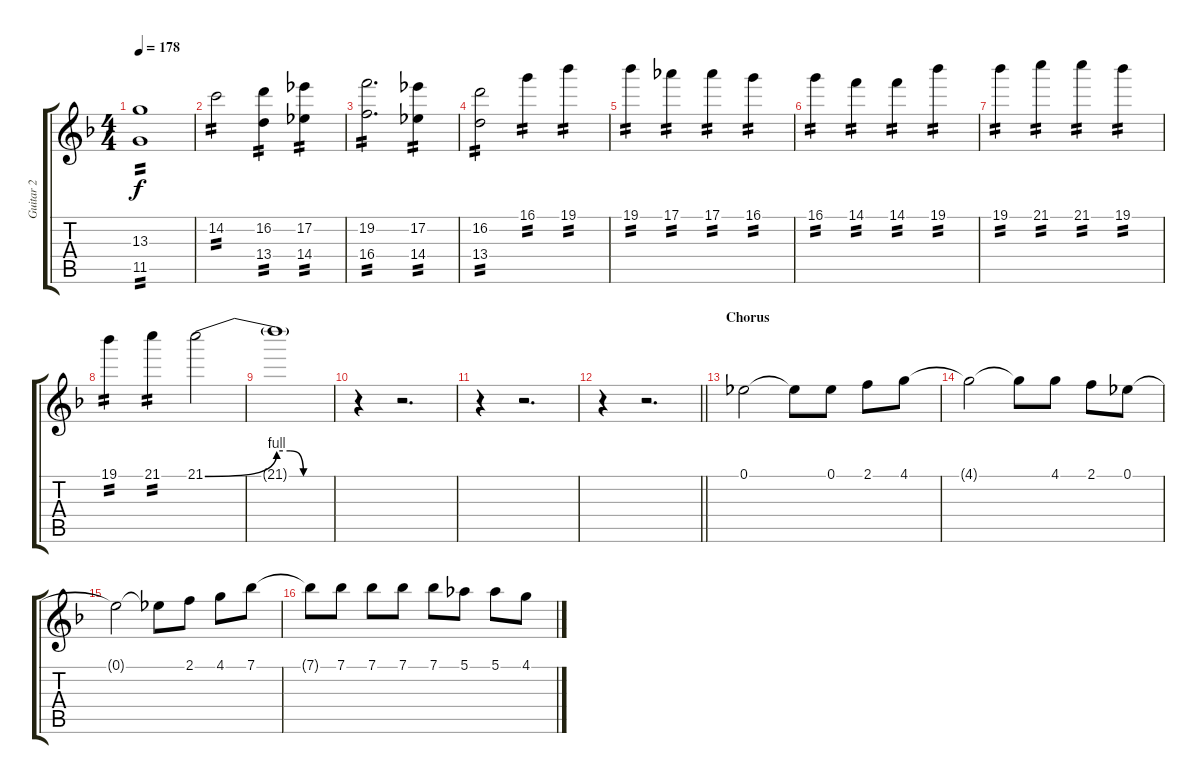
\track ("Guitar 2" "Guitar 2") {instrument distortionguitar}
\staff {score tabs}
\tuning (Eb4 Bb3 Gb3 Db3 Ab2 Eb2) {hide}
\ts (4 4)
\tempo 178
\clef g2
\ks f
(13.3 11.5).1{tp 2 dy f} |
14.2.2{tp 2} (16.2 13.4).4{tp 2} (17.2 14.4).4{tp 2} |
(19.2 16.4).2{d tp 2} (17.2 14.4).4{tp 2} |
(16.2 13.4).2{tp 2} 16.1.4{tp 2} 19.1.4{tp 2} |
19.1.4{tp 2} 17.1.4{tp 2} 17.1.4{tp 2} 16.1.4{tp 2} |
16.1.4{tp 2} 14.1.4{tp 2} 14.1.4{tp 2} 19.1.4{tp 2} |
19.1.4{tp 2} 21.1.4{tp 2} 21.1.4{tp 2} 19.1.4{tp 2} |
19.1.4{tp 2} 21.1.4{tp 2} 21.1{be (bend 0 0 60 4)}.2 |
21.1{be (custom 0 4 15 4 30 0 60 0) t}.1 |
r.4 r.2{d} |
r.4 r.2{d} |
\barLineRight lightlight
r.4 r.2{d} |
\section ("" "Chorus")
0.1.2 0.1{t}.8 0.1.8 2.1.8 4.1.8 |
4.1{t}.2 4.1{t}.8 4.1.8 2.1.8 0.1.8 |
0.1{t}.2 0.1{t}.8 2.1.8 4.1.8 7.1.8 |
7.1{t}.8 7.1.8 7.1.8 7.1.8 7.1.8 5.1.8 5.1.8 4.1.8
